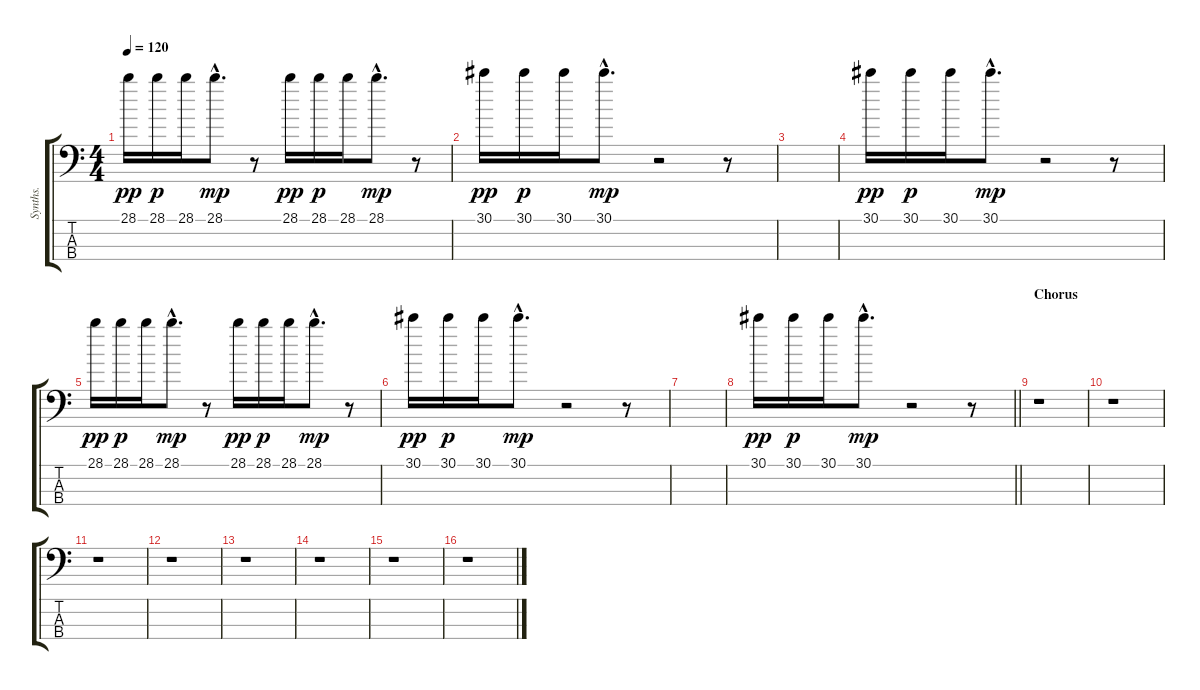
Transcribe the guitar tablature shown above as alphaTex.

\track ("Synths." "Synths.") {instrument synthbass2}
\staff {score tabs}
\tuning (G2 D2 A1 E1) {hide}
\ts (4 4)
\tempo 120
\clef f4
\ks c
28.1.16{dy pp} 28.1.16{dy p} 28.1.16 28.1{hac}.8{d dy mp} r.8 28.1.16{dy pp} 28.1.16{dy p} 28.1.16 28.1{hac}.8{d dy mp} r.8 |
30.1.16{dy pp} 30.1.16{dy p} 30.1.16 30.1{hac}.8{d dy mp} r.2 r.8 |
|
30.1.16{dy pp} 30.1.16{dy p} 30.1.16 30.1{hac}.8{d dy mp} r.2 r.8 |
28.1.16{dy pp} 28.1.16{dy p} 28.1.16 28.1{hac}.8{d dy mp} r.8 28.1.16{dy pp} 28.1.16{dy p} 28.1.16 28.1{hac}.8{d dy mp} r.8 |
30.1.16{dy pp} 30.1.16{dy p} 30.1.16 30.1{hac}.8{d dy mp} r.2 r.8 |
|
\barLineRight lightlight
30.1.16{dy pp} 30.1.16{dy p} 30.1.16 30.1{hac}.8{d dy mp} r.2 r.8 |
\section ("" "Chorus")
r.1 |
r.1 |
r.1 |
r.1 |
r.1 |
r.1 |
r.1 |
r.1
